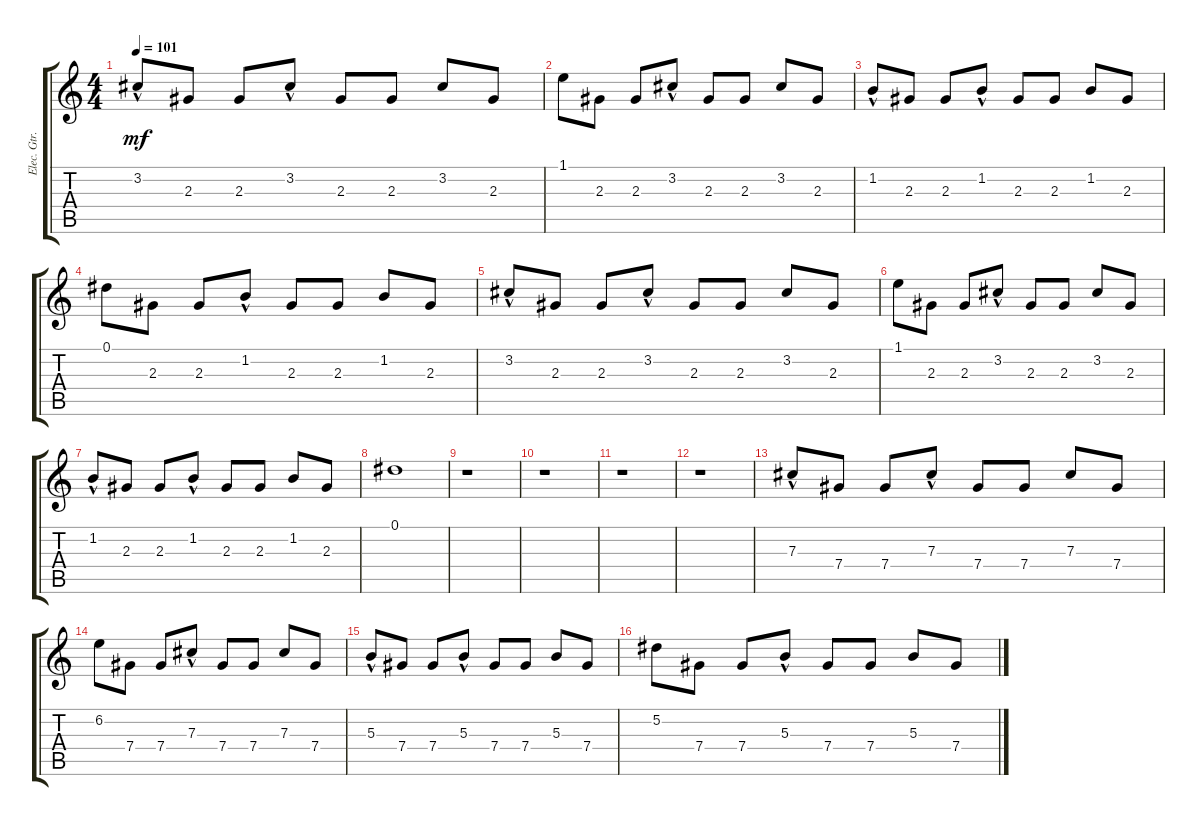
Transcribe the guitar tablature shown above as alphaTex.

\track ("Elec. Gtr. 3" "Elec. Gtr.") {instrument electricguitarclean}
\staff {score tabs}
\tuning (Eb4 Bb3 Gb3 Db3 Ab2 Db2) {hide}
\ts (4 4)
\tempo 101
\clef g2
\ks c
3.2{hac}.8{dy mf instrument electricguitarclean} 2.3.8 2.3.8 3.2{hac}.8 2.3.8 2.3.8 3.2.8 2.3.8 |
1.1.8 2.3.8 2.3.8 3.2{hac}.8 2.3.8 2.3.8 3.2.8 2.3.8 |
1.2{hac}.8 2.3.8 2.3.8 1.2{hac}.8 2.3.8 2.3.8 1.2.8 2.3.8 |
0.1.8 2.3.8 2.3.8 1.2{hac}.8 2.3.8 2.3.8 1.2.8 2.3.8 |
3.2{hac}.8 2.3.8 2.3.8 3.2{hac}.8 2.3.8 2.3.8 3.2.8 2.3.8 |
1.1.8 2.3.8 2.3.8 3.2{hac}.8 2.3.8 2.3.8 3.2.8 2.3.8 |
1.2{hac}.8 2.3.8 2.3.8 1.2{hac}.8 2.3.8 2.3.8 1.2.8 2.3.8 |
0.1.1 |
r.1 |
r.1 |
r.1 |
r.1 |
7.3{hac}.8{instrument electricguitarclean} 7.4.8 7.4.8 7.3{hac}.8 7.4.8 7.4.8 7.3.8 7.4.8 |
6.2.8 7.4.8 7.4.8 7.3{hac}.8 7.4.8 7.4.8 7.3.8 7.4.8 |
5.3{hac}.8 7.4.8 7.4.8 5.3{hac}.8 7.4.8 7.4.8 5.3.8 7.4.8 |
5.2.8 7.4.8 7.4.8 5.3{hac}.8 7.4.8 7.4.8 5.3.8 7.4.8
